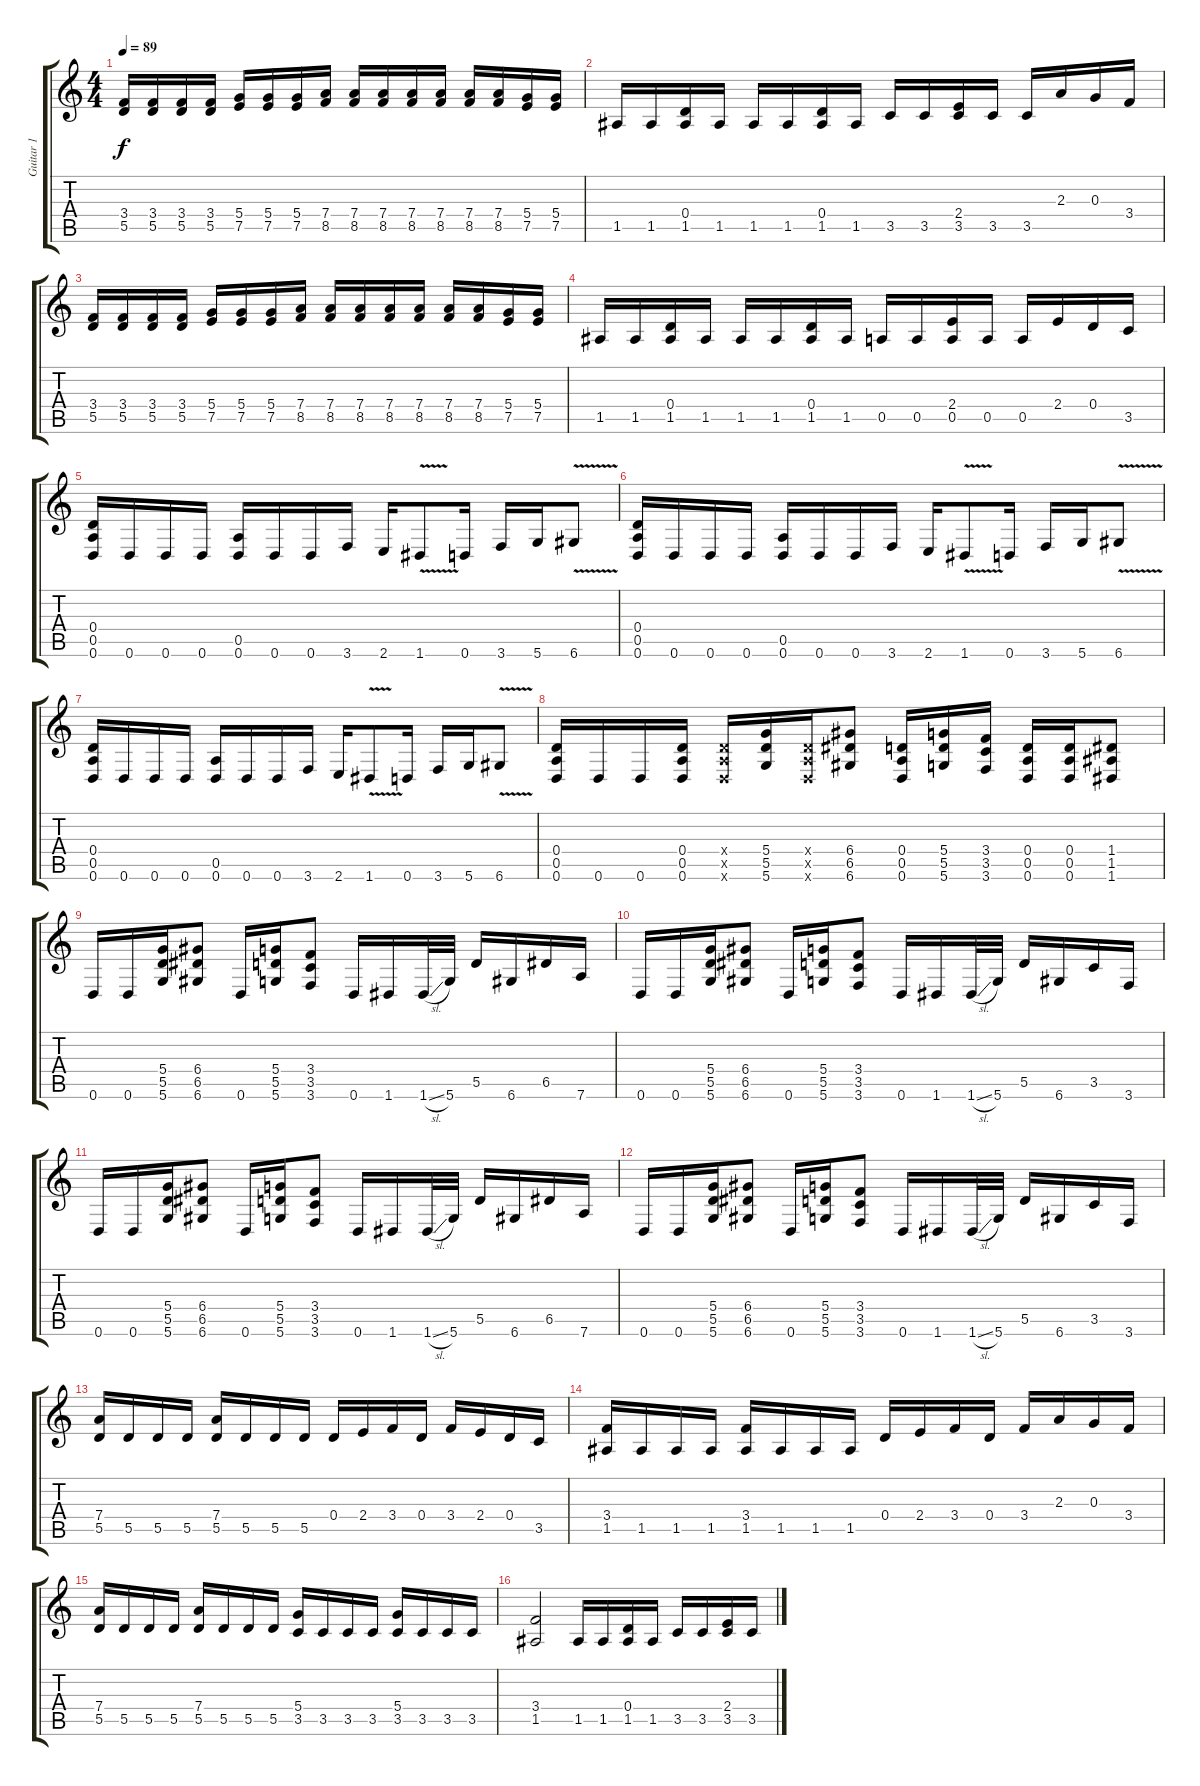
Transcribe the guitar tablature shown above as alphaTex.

\track ("Guitar 1" "Guitar 1") {instrument overdrivenguitar}
\staff {score tabs}
\tuning (E4 B3 G3 D3 A2 D2) {hide}
\ts (4 4)
\tempo 89
\clef g2
\ks c
(3.4 5.5).16{dy f} (3.4 5.5).16 (3.4 5.5).16 (3.4 5.5).16 (5.4 7.5).16 (5.4 7.5).16 (5.4 7.5).16 (7.4 8.5).16 (7.4 8.5).16 (7.4 8.5).16 (7.4 8.5).16 (7.4 8.5).16 (7.4 8.5).16 (7.4 8.5).16 (5.4 7.5).16 (5.4 7.5).16 |
1.5.16 1.5.16 (0.4 1.5).16 1.5.16 1.5.16 1.5.16 (0.4 1.5).16 1.5.16 3.5.16 3.5.16 (2.4 3.5).16 3.5.16 3.5.16 2.3.16 0.3.16 3.4.16 |
(3.4 5.5).16 (3.4 5.5).16 (3.4 5.5).16 (3.4 5.5).16 (5.4 7.5).16 (5.4 7.5).16 (5.4 7.5).16 (7.4 8.5).16 (7.4 8.5).16 (7.4 8.5).16 (7.4 8.5).16 (7.4 8.5).16 (7.4 8.5).16 (7.4 8.5).16 (5.4 7.5).16 (5.4 7.5).16 |
1.5.16 1.5.16 (0.4 1.5).16 1.5.16 1.5.16 1.5.16 (0.4 1.5).16 1.5.16 0.5.16 0.5.16 (2.4 0.5).16 0.5.16 0.5.16 2.4.16 0.4.16 3.5.16 |
(0.4 0.5 0.6).16 0.6.16 0.6.16 0.6.16 (0.5 0.6).16 0.6.16 0.6.16 3.6.16 2.6.16 1.6{v}.8 0.6.16 3.6.16 5.6.16 6.6{v}.8 |
(0.4 0.5 0.6).16 0.6.16 0.6.16 0.6.16 (0.5 0.6).16 0.6.16 0.6.16 3.6.16 2.6.16 1.6{v}.8 0.6.16 3.6.16 5.6.16 6.6{v}.8 |
(0.4 0.5 0.6).16 0.6.16 0.6.16 0.6.16 (0.5 0.6).16 0.6.16 0.6.16 3.6.16 2.6.16 1.6{v}.8 0.6.16 3.6.16 5.6.16 6.6{v}.8 |
(0.4 0.5 0.6).16 0.6.16 0.6.16 (0.4 0.5 0.6).16 (0.4{x} 0.5{x} 0.6{x}).16 (5.4 5.5 5.6).16 (0.4{x} 0.5{x} 0.6{x}).16 (6.4 6.5 6.6).8 (0.4 0.5 0.6).16 (5.4 5.5 5.6).16 (3.4 3.5 3.6).16 (0.4 0.5 0.6).16 (0.4 0.5 0.6).16 (1.4 1.5 1.6).8 |
0.6.16 0.6.16 (5.4 5.5 5.6).16 (6.4 6.5 6.6).8 0.6.16 (5.4 5.5 5.6).16 (3.4 3.5 3.6).8 0.6.16 1.6.16 1.6{sl}.32 5.6.32 5.5.16 6.6.16 6.5.16 7.6.16 |
0.6.16 0.6.16 (5.4 5.5 5.6).16 (6.4 6.5 6.6).8 0.6.16 (5.4 5.5 5.6).16 (3.4 3.5 3.6).8 0.6.16 1.6.16 1.6{sl}.32 5.6.32 5.5.16 6.6.16 3.5.16 3.6.16 |
0.6.16 0.6.16 (5.4 5.5 5.6).16 (6.4 6.5 6.6).8 0.6.16 (5.4 5.5 5.6).16 (3.4 3.5 3.6).8 0.6.16 1.6.16 1.6{sl}.32 5.6.32 5.5.16 6.6.16 6.5.16 7.6.16 |
0.6.16 0.6.16 (5.4 5.5 5.6).16 (6.4 6.5 6.6).8 0.6.16 (5.4 5.5 5.6).16 (3.4 3.5 3.6).8 0.6.16 1.6.16 1.6{sl}.32 5.6.32 5.5.16 6.6.16 3.5.16 3.6.16 |
(7.4 5.5).16 5.5.16 5.5.16 5.5.16 (7.4 5.5).16 5.5.16 5.5.16 5.5.16 0.4.16 2.4.16 3.4.16 0.4.16 3.4.16 2.4.16 0.4.16 3.5.16 |
(3.4 1.5).16 1.5.16 1.5.16 1.5.16 (3.4 1.5).16 1.5.16 1.5.16 1.5.16 0.4.16 2.4.16 3.4.16 0.4.16 3.4.16 2.3.16 0.3.16 3.4.16 |
(7.4 5.5).16 5.5.16 5.5.16 5.5.16 (7.4 5.5).16 5.5.16 5.5.16 5.5.16 (5.4 3.5).16 3.5.16 3.5.16 3.5.16 (5.4 3.5).16 3.5.16 3.5.16 3.5.16 |
(3.4 1.5).2 1.5.16 1.5.16 (0.4 1.5).16 1.5.16 3.5.16 3.5.16 (2.4 3.5).16 3.5.16
